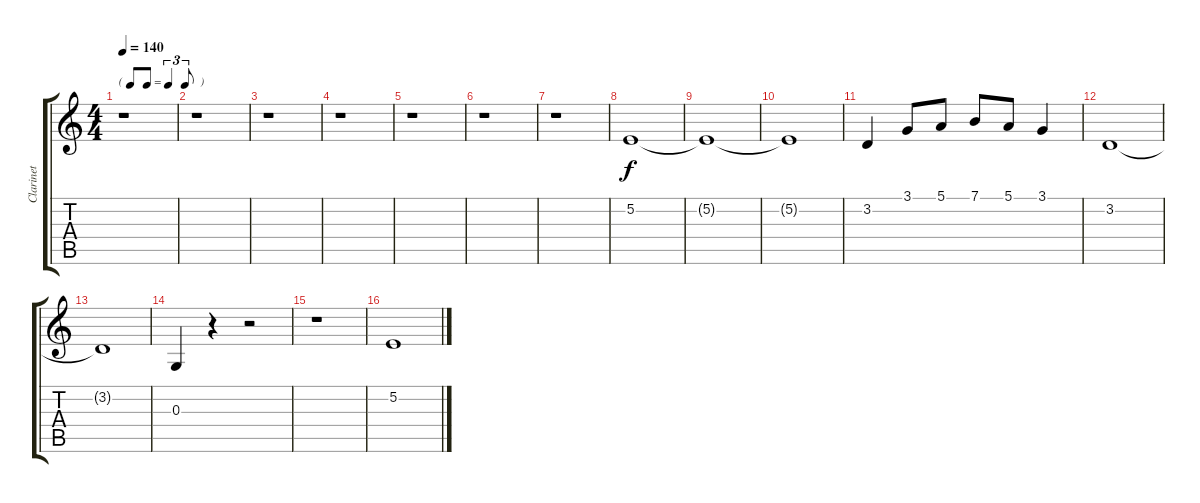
\track ("Clarinet" "Clarinet") {instrument clarinet}
\staff {score tabs}
\tuning (E4 B3 G3 D3 A2 E2) {hide}
\ts (4 4)
\tf triplet8th
\tempo 140
\clef g2
\ks c
r.1{dy f} |
r.1 |
r.1 |
r.1 |
r.1 |
r.1 |
r.1 |
5.2.1 |
5.2{t}.1 |
5.2{t}.1 |
3.2.4 3.1.8 5.1.8 7.1.8 5.1.8 3.1.4 |
3.2.1 |
3.2{t}.1 |
0.3.4 r.4 r.2 |
r.1 |
5.2.1
